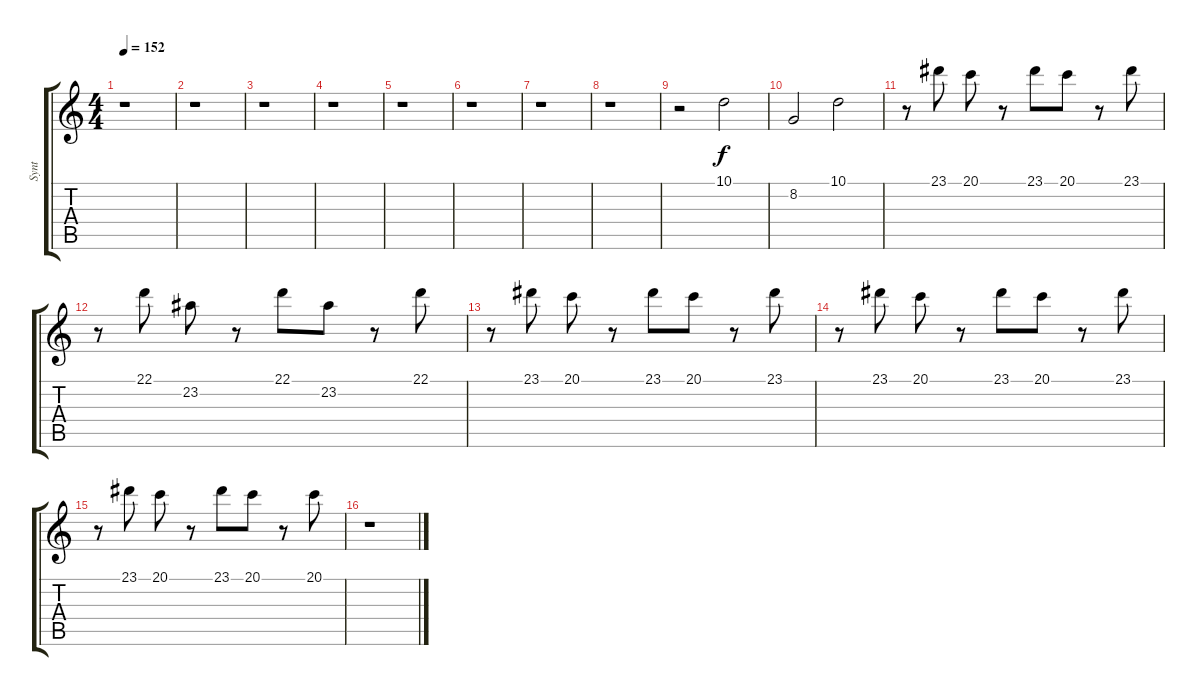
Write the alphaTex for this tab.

\track ("Synt" "Synt") {instrument lead1square}
\staff {score tabs}
\tuning (E4 B3 G3 D3 A2 E2) {hide}
\ts (4 4)
\tempo 152
\clef g2
\ks c
r.1{dy f} |
r.1 |
r.1 |
r.1 |
r.1 |
r.1 |
r.1 |
r.1 |
r.2 10.1.2 |
8.2.2 10.1.2 |
r.8 23.1.8 20.1.8 r.8 23.1.8 20.1.8 r.8 23.1.8 |
r.8 22.1.8 23.2.8 r.8 22.1.8 23.2.8 r.8 22.1.8 |
r.8 23.1.8 20.1.8 r.8 23.1.8 20.1.8 r.8 23.1.8 |
r.8 23.1.8 20.1.8 r.8 23.1.8 20.1.8 r.8 23.1.8 |
r.8 23.1.8 20.1.8 r.8 23.1.8 20.1.8 r.8 20.1.8 |
r.1
